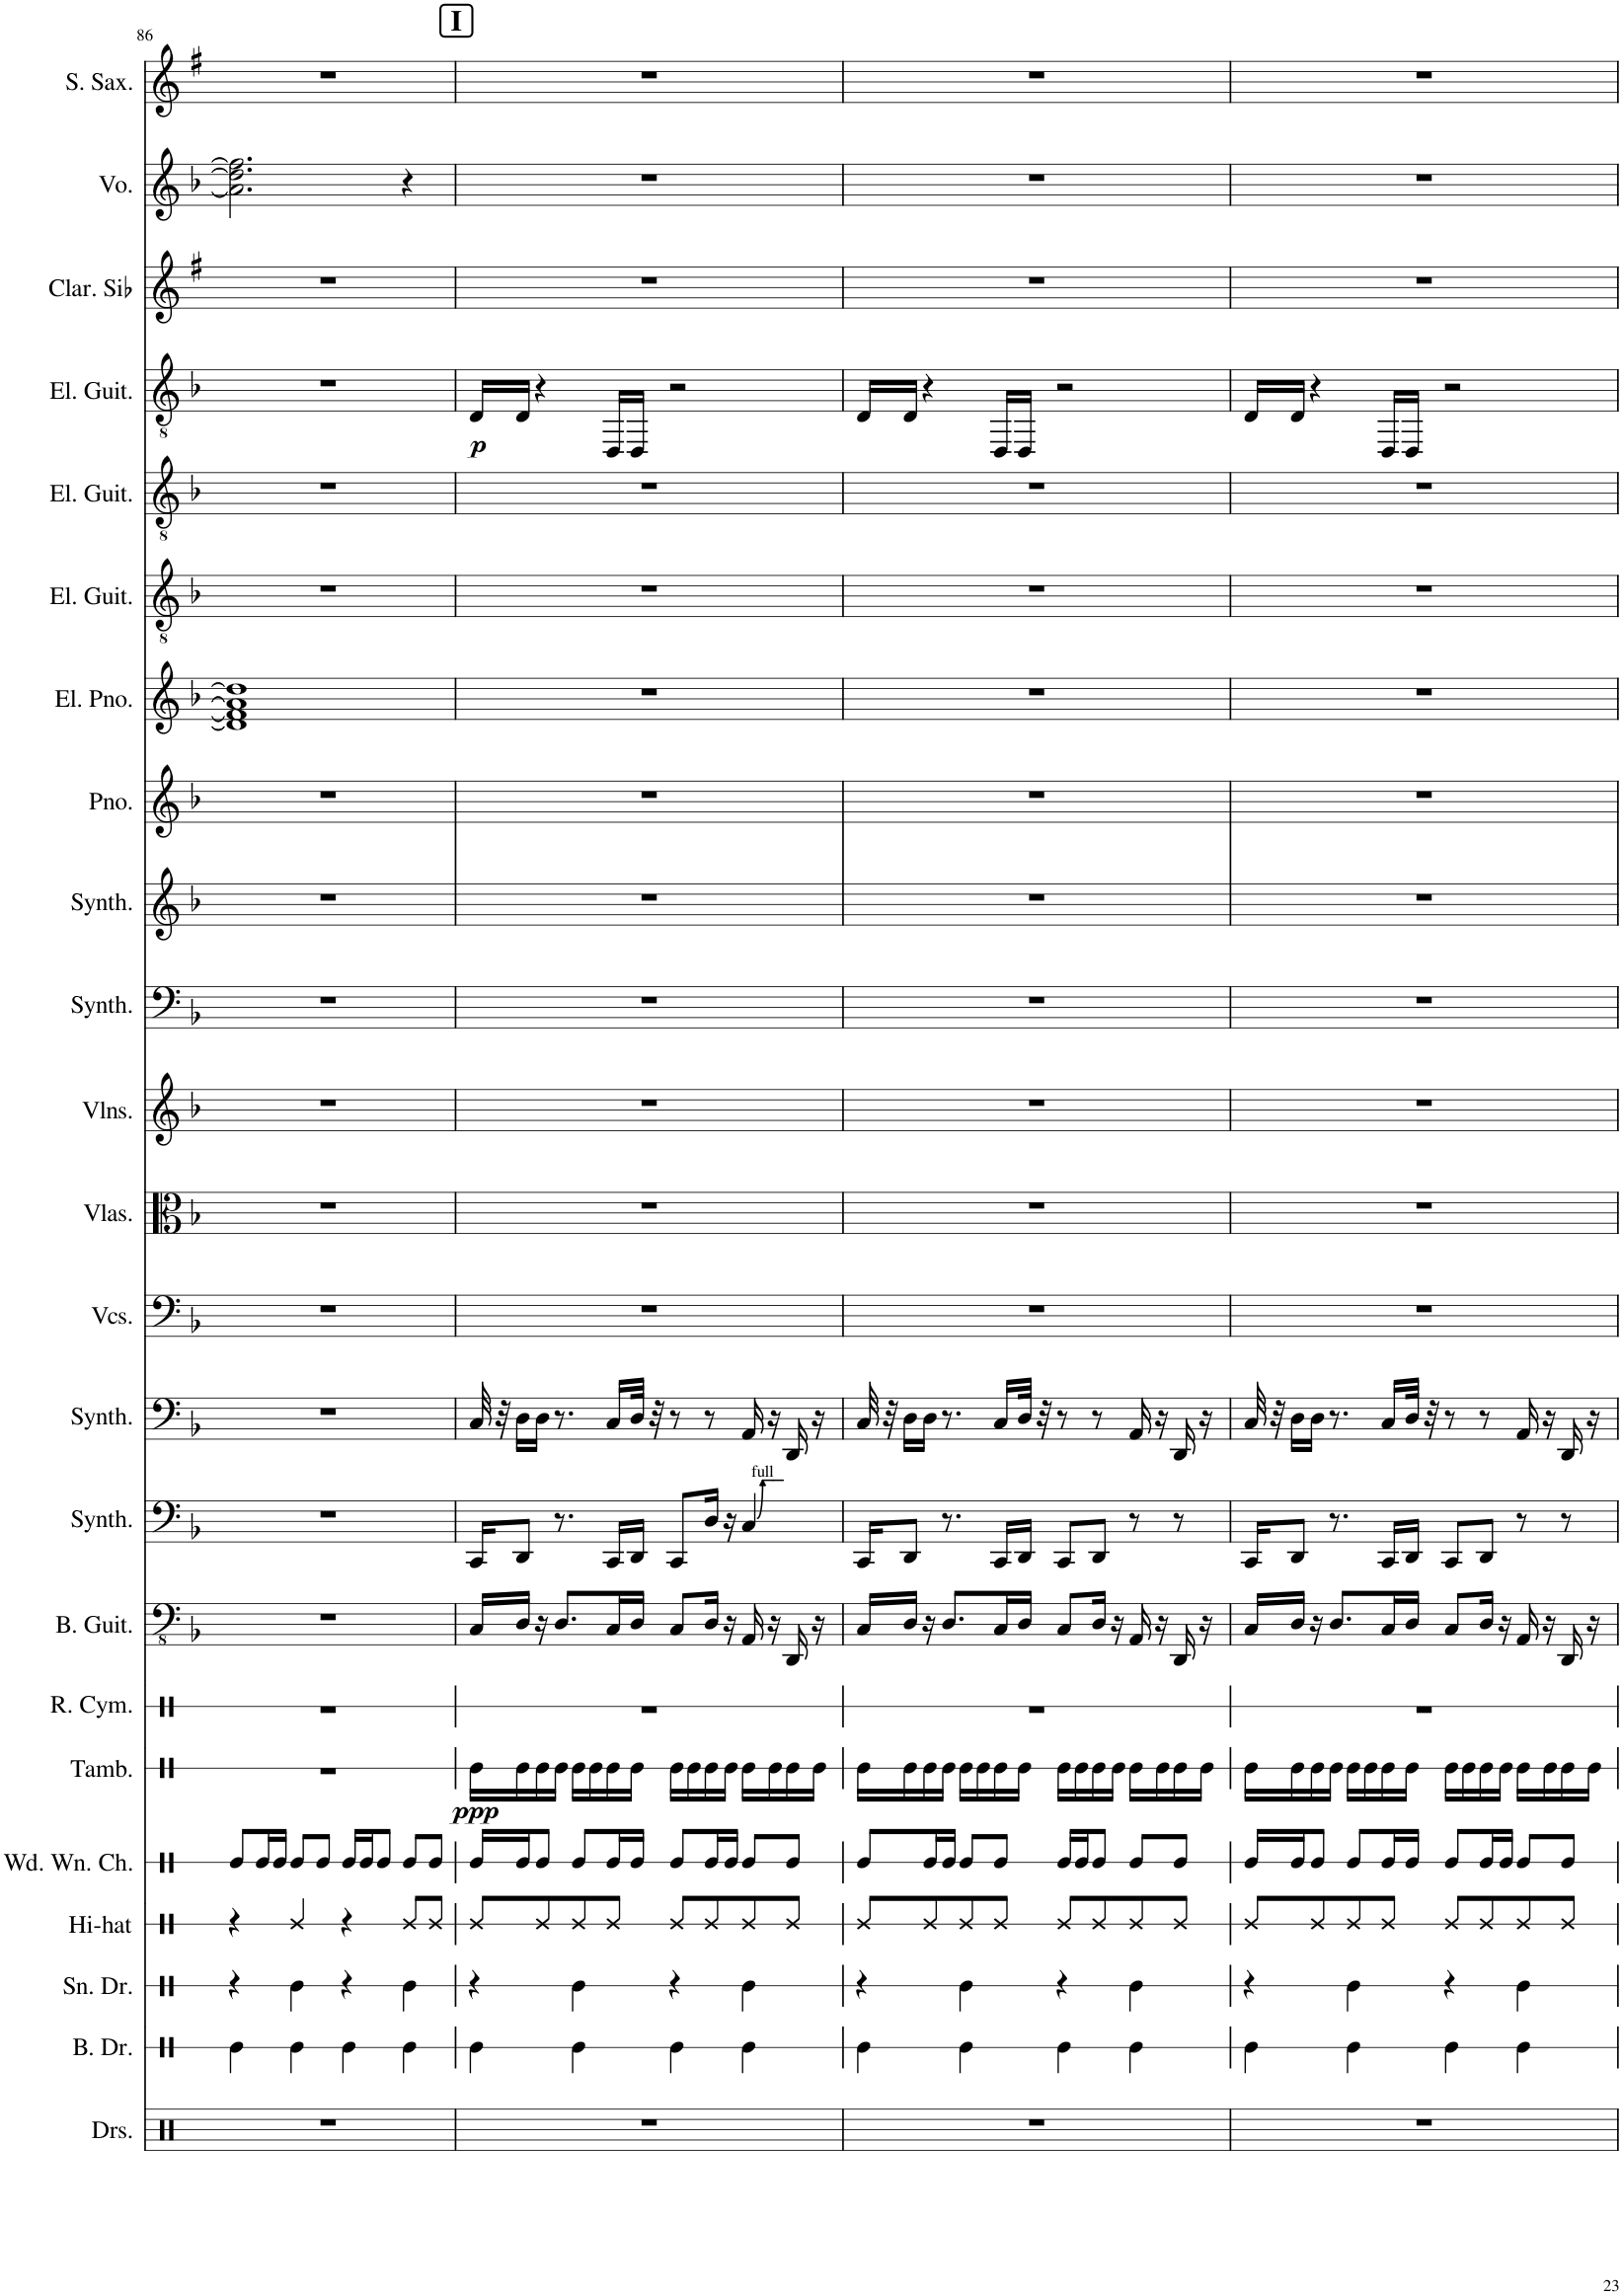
**kern	**kern	**kern	**kern	**kern	**kern	**dynam	**kern	**kern	**kern	**kern	**kern	**kern	**kern	**kern	**kern	**kern	**kern	**kern	**kern	**kern	**dynam	**kern	**kern	**kern
*part23	*part22	*part21	*part20	*part19	*part18	*part18	*part17	*part16	*part15	*part14	*part13	*part12	*part11	*part10	*part9	*part8	*part7	*part6	*part5	*part4	*part4	*part3	*part2	*part1
*staff23	*staff22	*staff21	*staff20	*staff19	*staff18	*staff18	*staff17	*staff16	*staff15	*staff14	*staff13	*staff12	*staff11	*staff10	*staff9	*staff8	*staff7	*staff6	*staff5	*staff4	*staff4	*staff3	*staff2	*staff1
*I"Drumset	*I"Bass Drum	*I"Snare Drum	*I"Hi-hat	*I"Wooden Wind Chimes	*I"Tambourine	*	*I"Ride Cymbal	*I"Bass Guitar	*I"Brass Synthesizer	*I"Brass Synthesizer	*I"Violoncellos	*I"Violas	*I"Violins	*I"Sweep Synthesizer	*I"Sci-fi Synthesizer	*I"Piano	*I"Electric Piano	*I"Electric Guitar	*I"Electric Guitar	*I"Electric Guitar	*	*I"Clarinette en Sib	*I"Voice	*I"Soprano Saxophone
*I'Drs.	*I'B. Dr.	*I'Sn. Dr.	*I'Hi-hat	*I'Wd. Wn. Ch.	*I'Tamb.	*	*I'R. Cym.	*I'B. Guit.	*I'Synth.	*I'Synth.	*I'Vcs.	*I'Vlas.	*I'Vlns.	*I'Synth.	*I'Synth.	*I'Pno.	*I'El. Pno.	*I'El. Guit.	*I'El. Guit.	*I'El. Guit.	*	*I'Clar. Sib	*I'Vo.	*I'S. Sax.
!!LO:PB:g=z
*clefX	*clefX	*clefX	*clefX	*clefX	*clefX	*	*clefX	*clefFv4	*clefF4	*clefF4	*clefF4	*clefC3	*clefG2	*clefF4	*clefG2	*clefG2	*clefG2	*clefGv2	*clefGv2	*clefGv2	*	*clefG2	*clefG2	*clefG2
*	*	*	*	*	*	*	*	*	*	*	*	*	*	*	*	*	*	*	*	*	*	*Trd1c2	*	*Trd1c2
*k[]	*k[]	*k[]	*k[]	*k[]	*k[]	*	*k[]	*k[b-]	*k[b-]	*k[b-]	*k[b-]	*k[b-]	*k[b-]	*k[b-]	*k[b-]	*k[b-]	*k[b-]	*k[b-]	*k[b-]	*k[b-]	*	*k[f#]	*k[b-]	*k[f#]
*M4/4	*M4/4	*M4/4	*M4/4	*M4/4	*M4/4	*	*M4/4	*M4/4	*M4/4	*M4/4	*M4/4	*M4/4	*M4/4	*M4/4	*M4/4	*M4/4	*M4/4	*M4/4	*M4/4	*M4/4	*	*M4/4	*M4/4	*M4/4
=86	=86	=86	=86	=86	=86	=86	=86	=86	=86	=86	=86	=86	=86	=86	=86	=86	=86	=86	=86	=86	=86	=86	=86	=86
1r	4Re\	4r	4r	8Re/L	1r	.	1r	1r	1r	1r	1r	1r	1r	1r	1r	1r	1d] 1f] 1a] 1dd]	1r	1r	1r	.	1r	2.a\] 2.dd\] 2.ff\]	1r
.	.	.	.	16Re/L	.	.	.	.	.	.	.	.	.	.	.	.	.	.	.	.	.	.	.	.
.	.	.	.	16Re/JJ	.	.	.	.	.	.	.	.	.	.	.	.	.	.	.	.	.	.	.	.
.	4Re\	4Re\	4Re/	8Re/L	.	.	.	.	.	.	.	.	.	.	.	.	.	.	.	.	.	.	.	.
.	.	.	.	8Re/J	.	.	.	.	.	.	.	.	.	.	.	.	.	.	.	.	.	.	.	.
.	4Re\	4r	4r	16Re/LL	.	.	.	.	.	.	.	.	.	.	.	.	.	.	.	.	.	.	.	.
.	.	.	.	16Re/J	.	.	.	.	.	.	.	.	.	.	.	.	.	.	.	.	.	.	.	.
.	.	.	.	8Re/J	.	.	.	.	.	.	.	.	.	.	.	.	.	.	.	.	.	.	.	.
.	4Re\	4Re\	8Re/L	8Re/L	.	.	.	.	.	.	.	.	.	.	.	.	.	.	.	.	.	.	4r	.
.	.	.	8Re/J	8Re/J	.	.	.	.	.	.	.	.	.	.	.	.	.	.	.	.	.	.	.	.
!!LO:REH:place=s1:a:B:cj:fs=14:t=I
=87	=87	=87	=87	=87	=87	=87	=87	=87	=87	=87	=87	=87	=87	=87	=87	=87	=87	=87	=87	=87	=87	=87	=87	=87
!	!	!	!	!	!	!LO:DY:b	!	!	!	!	!	!	!	!	!	!	!	!	!	!	!LO:DY:b	!	!	!
1r	4Re\	4r	8Re/L	16Re/LL	16Re\LL	ppp	1r	16CC/LL	16CC/KL	32C/	1r	1r	1r	1r	1r	1r	1r	1r	1r	16D/LL	p	1r	1r	1r
.	.	.	.	.	.	.	.	.	.	32r	.	.	.	.	.	.	.	.	.	.	.	.	.	.
.	.	.	.	16Re/J	16Re\	.	.	16DD/JJ	8DD/J	16D\LL	.	.	.	.	.	.	.	.	.	16D/JJ	.	.	.	.
.	.	.	8Re/	8Re/J	16Re\	.	.	16r	.	16D\JJ	.	.	.	.	.	.	.	.	.	4r	.	.	.	.
.	.	.	.	.	16Re\JJ	.	.	8.DD/L	8.r	8.r	.	.	.	.	.	.	.	.	.	.	.	.	.	.
.	4Re\	4Re\	8Re/	8Re/L	16Re\LL	.	.	.	.	.	.	.	.	.	.	.	.	.	.	.	.	.	.	.
.	.	.	.	.	16Re\	.	.	.	.	.	.	.	.	.	.	.	.	.	.	.	.	.	.	.
.	.	.	8Re/J	16Re/L	16Re\	.	.	16CC/L	16CC/LL	16C/LL	.	.	.	.	.	.	.	.	.	16DD/LL	.	.	.	.
.	.	.	.	16Re/JJ	16Re\JJ	.	.	16DD/JJ	16DD/JJ	32D/JJk	.	.	.	.	.	.	.	.	.	16DD/JJ	.	.	.	.
.	.	.	.	.	.	.	.	.	.	32r	.	.	.	.	.	.	.	.	.	.	.	.	.	.
.	4Re\	4r	8Re/L	8Re/L	16Re\LL	.	.	8CC/L	8CC/L	8r	.	.	.	.	.	.	.	.	.	2r	.	.	.	.
.	.	.	.	.	16Re\	.	.	.	.	.	.	.	.	.	.	.	.	.	.	.	.	.	.	.
.	.	.	8Re/	16Re/L	16Re\	.	.	16DD/Jk	16D/Jk	8r	.	.	.	.	.	.	.	.	.	.	.	.	.	.
.	.	.	.	16Re/JJ	16Re\JJ	.	.	16r	16r	.	.	.	.	.	.	.	.	.	.	.	.	.	.	.
.	4Re\	4Re\	8Re/	8Re/L	16Re\LL	.	.	16AAA/	4C/	16AA/	.	.	.	.	.	.	.	.	.	.	.	.	.	.
.	.	.	.	.	16Re\	.	.	16r	.	16r	.	.	.	.	.	.	.	.	.	.	.	.	.	.
.	.	.	8Re/J	8Re/J	16Re\	.	.	16DDD/	.	16DD/	.	.	.	.	.	.	.	.	.	.	.	.	.	.
.	.	.	.	.	16Re\JJ	.	.	16r	.	16r	.	.	.	.	.	.	.	.	.	.	.	.	.	.
=88	=88	=88	=88	=88	=88	=88	=88	=88	=88	=88	=88	=88	=88	=88	=88	=88	=88	=88	=88	=88	=88	=88	=88	=88
1r	4Re\	4r	8Re/L	8Re/L	16Re\LL	.	1r	16CC/LL	16CC/KL	32C/	1r	1r	1r	1r	1r	1r	1r	1r	1r	16D/LL	.	1r	1r	1r
.	.	.	.	.	.	.	.	.	.	32r	.	.	.	.	.	.	.	.	.	.	.	.	.	.
.	.	.	.	.	16Re\	.	.	16DD/JJ	8DD/J	16D\LL	.	.	.	.	.	.	.	.	.	16D/JJ	.	.	.	.
.	.	.	8Re/	16Re/L	16Re\	.	.	16r	.	16D\JJ	.	.	.	.	.	.	.	.	.	4r	.	.	.	.
.	.	.	.	16Re/JJ	16Re\JJ	.	.	8.DD/L	8.r	8.r	.	.	.	.	.	.	.	.	.	.	.	.	.	.
.	4Re\	4Re\	8Re/	8Re/L	16Re\LL	.	.	.	.	.	.	.	.	.	.	.	.	.	.	.	.	.	.	.
.	.	.	.	.	16Re\	.	.	.	.	.	.	.	.	.	.	.	.	.	.	.	.	.	.	.
.	.	.	8Re/J	8Re/J	16Re\	.	.	16CC/L	16CC/LL	16C/LL	.	.	.	.	.	.	.	.	.	16DD/LL	.	.	.	.
.	.	.	.	.	16Re\JJ	.	.	16DD/JJ	16DD/JJ	32D/JJk	.	.	.	.	.	.	.	.	.	16DD/JJ	.	.	.	.
.	.	.	.	.	.	.	.	.	.	32r	.	.	.	.	.	.	.	.	.	.	.	.	.	.
.	4Re\	4r	8Re/L	16Re/LL	16Re\LL	.	.	8CC/L	8CC/L	8r	.	.	.	.	.	.	.	.	.	2r	.	.	.	.
.	.	.	.	16Re/J	16Re\	.	.	.	.	.	.	.	.	.	.	.	.	.	.	.	.	.	.	.
.	.	.	8Re/	8Re/J	16Re\	.	.	16DD/Jk	8DD/J	8r	.	.	.	.	.	.	.	.	.	.	.	.	.	.
.	.	.	.	.	16Re\JJ	.	.	16r	.	.	.	.	.	.	.	.	.	.	.	.	.	.	.	.
.	4Re\	4Re\	8Re/	8Re/L	16Re\LL	.	.	16AAA/	8r	16AA/	.	.	.	.	.	.	.	.	.	.	.	.	.	.
.	.	.	.	.	16Re\	.	.	16r	.	16r	.	.	.	.	.	.	.	.	.	.	.	.	.	.
.	.	.	8Re/J	8Re/J	16Re\	.	.	16DDD/	8r	16DD/	.	.	.	.	.	.	.	.	.	.	.	.	.	.
.	.	.	.	.	16Re\JJ	.	.	16r	.	16r	.	.	.	.	.	.	.	.	.	.	.	.	.	.
=89	=89	=89	=89	=89	=89	=89	=89	=89	=89	=89	=89	=89	=89	=89	=89	=89	=89	=89	=89	=89	=89	=89	=89	=89
1r	4Re\	4r	8Re/L	16Re/LL	16Re\LL	.	1r	16CC/LL	16CC/KL	32C/	1r	1r	1r	1r	1r	1r	1r	1r	1r	16D/LL	.	1r	1r	1r
.	.	.	.	.	.	.	.	.	.	32r	.	.	.	.	.	.	.	.	.	.	.	.	.	.
.	.	.	.	16Re/J	16Re\	.	.	16DD/JJ	8DD/J	16D\LL	.	.	.	.	.	.	.	.	.	16D/JJ	.	.	.	.
.	.	.	8Re/	8Re/J	16Re\	.	.	16r	.	16D\JJ	.	.	.	.	.	.	.	.	.	4r	.	.	.	.
.	.	.	.	.	16Re\JJ	.	.	8.DD/L	8.r	8.r	.	.	.	.	.	.	.	.	.	.	.	.	.	.
.	4Re\	4Re\	8Re/	8Re/L	16Re\LL	.	.	.	.	.	.	.	.	.	.	.	.	.	.	.	.	.	.	.
.	.	.	.	.	16Re\	.	.	.	.	.	.	.	.	.	.	.	.	.	.	.	.	.	.	.
.	.	.	8Re/J	16Re/L	16Re\	.	.	16CC/L	16CC/LL	16C/LL	.	.	.	.	.	.	.	.	.	16DD/LL	.	.	.	.
.	.	.	.	16Re/JJ	16Re\JJ	.	.	16DD/JJ	16DD/JJ	32D/JJk	.	.	.	.	.	.	.	.	.	16DD/JJ	.	.	.	.
.	.	.	.	.	.	.	.	.	.	32r	.	.	.	.	.	.	.	.	.	.	.	.	.	.
.	4Re\	4r	8Re/L	8Re/L	16Re\LL	.	.	8CC/L	8CC/L	8r	.	.	.	.	.	.	.	.	.	2r	.	.	.	.
.	.	.	.	.	16Re\	.	.	.	.	.	.	.	.	.	.	.	.	.	.	.	.	.	.	.
.	.	.	8Re/	16Re/L	16Re\	.	.	16DD/Jk	8DD/J	8r	.	.	.	.	.	.	.	.	.	.	.	.	.	.
.	.	.	.	16Re/JJ	16Re\JJ	.	.	16r	.	.	.	.	.	.	.	.	.	.	.	.	.	.	.	.
.	4Re\	4Re\	8Re/	8Re/L	16Re\LL	.	.	16AAA/	8r	16AA/	.	.	.	.	.	.	.	.	.	.	.	.	.	.
.	.	.	.	.	16Re\	.	.	16r	.	16r	.	.	.	.	.	.	.	.	.	.	.	.	.	.
.	.	.	8Re/J	8Re/J	16Re\	.	.	16DDD/	8r	16DD/	.	.	.	.	.	.	.	.	.	.	.	.	.	.
.	.	.	.	.	16Re\JJ	.	.	16r	.	16r	.	.	.	.	.	.	.	.	.	.	.	.	.	.
=	=	=	=	=	=	=	=	=	=	=	=	=	=	=	=	=	=	=	=	=	=	=	=	=
*-	*-	*-	*-	*-	*-	*-	*-	*-	*-	*-	*-	*-	*-	*-	*-	*-	*-	*-	*-	*-	*-	*-	*-	*-
